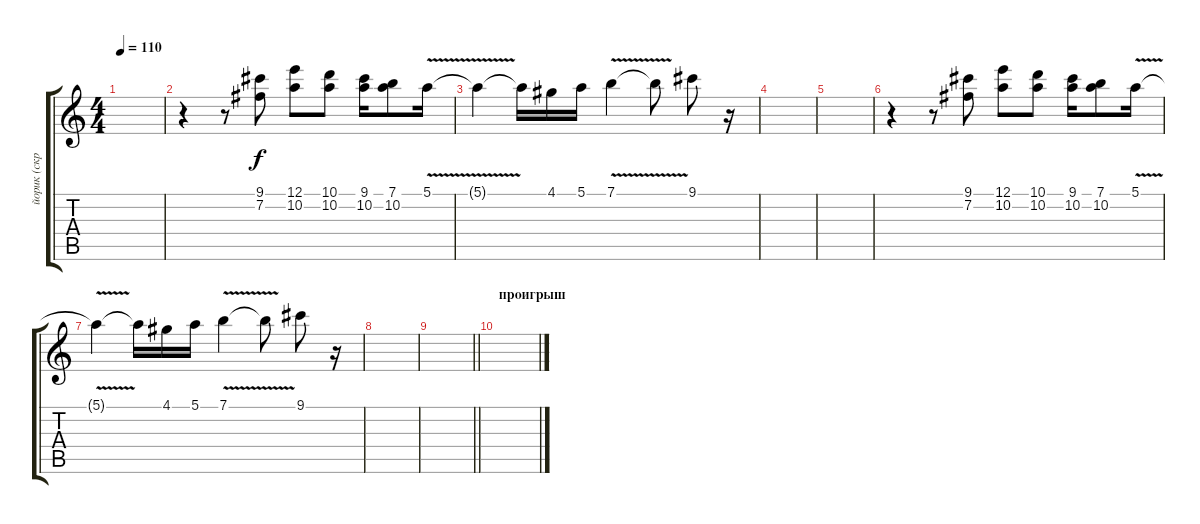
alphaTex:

\track ("йорик (скрипка)" "йорик (скр") {instrument overdrivenguitar}
\staff {score tabs}
\tuning (E4 B3 G3 D3 A2 E2) {hide}
\ts (4 4)
\tempo 110
\clef g2
\ks c
|
r.4 r.8 (9.1 7.2).8 (12.1 10.2).8 (10.1 10.2).8 (9.1 10.2).16 (7.1 10.2).8 5.1{v}.16 |
5.1{t}.4 5.1{t}.16 4.1.16 5.1.16 7.1{v}.4 7.1{t}.8 9.1.8 r.16 |
|
|
r.4 r.8 (9.1 7.2).8 (12.1 10.2).8 (10.1 10.2).8 (9.1 10.2).16 (7.1 10.2).8 5.1{v}.16 |
5.1{t}.4 5.1{t}.16 4.1.16 5.1.16 7.1{v}.4 7.1{t}.8 9.1.8 r.16 |
|
\barLineRight lightlight
|
\section ("" "проигрыш")
